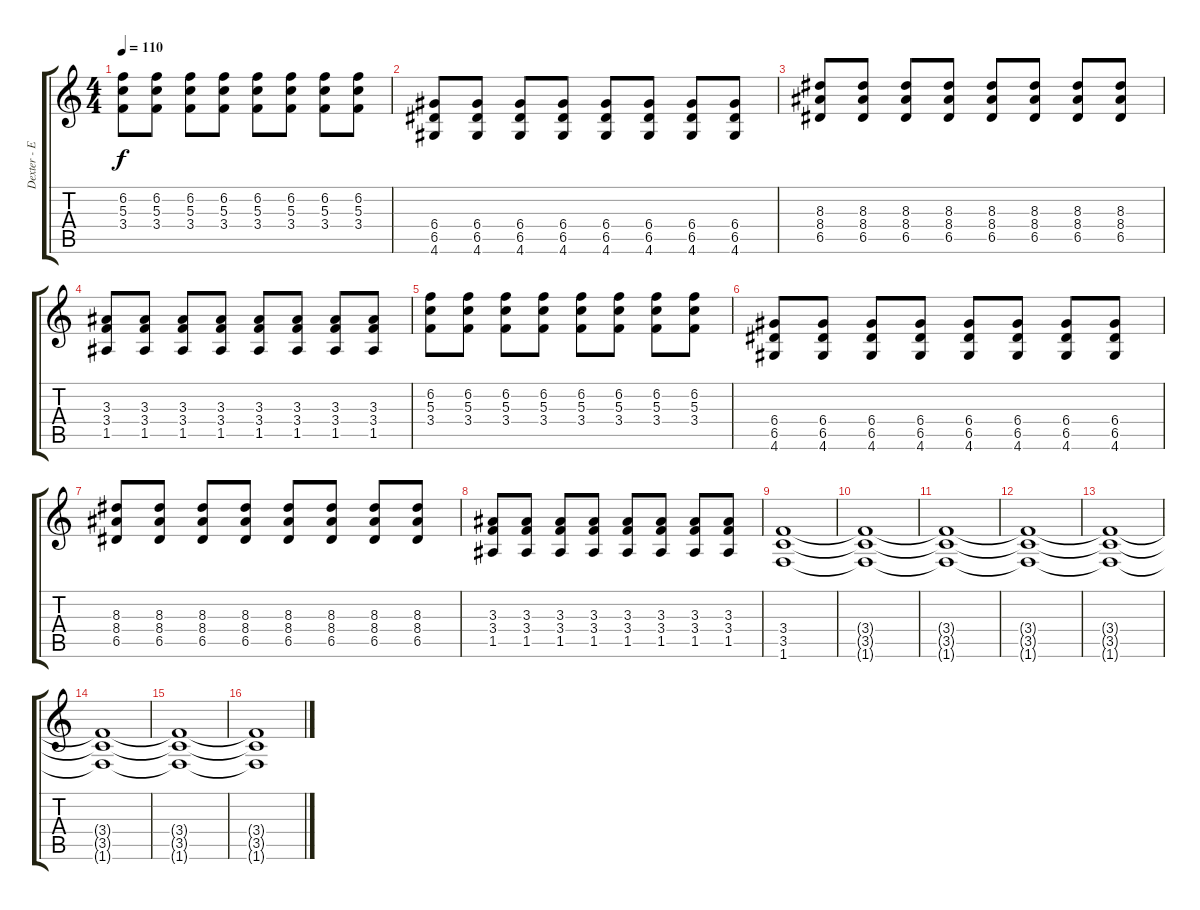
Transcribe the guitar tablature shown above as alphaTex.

\track ("Dexter - El. Gtr (Overdr)" "Dexter - E") {instrument overdrivenguitar}
\staff {score tabs}
\tuning (E4 B3 G3 D3 A2 E2) {hide}
\ts (4 4)
\tempo 110
\clef g2
\ks c
(6.2 5.3 3.4).8{dy f} (6.2 5.3 3.4).8 (6.2 5.3 3.4).8 (6.2 5.3 3.4).8 (6.2 5.3 3.4).8 (6.2 5.3 3.4).8 (6.2 5.3 3.4).8 (6.2 5.3 3.4).8 |
(6.4 6.5 4.6).8 (6.4 6.5 4.6).8 (6.4 6.5 4.6).8 (6.4 6.5 4.6).8 (6.4 6.5 4.6).8 (6.4 6.5 4.6).8 (6.4 6.5 4.6).8 (6.4 6.5 4.6).8 |
(8.3 8.4 6.5).8 (8.3 8.4 6.5).8 (8.3 8.4 6.5).8 (8.3 8.4 6.5).8 (8.3 8.4 6.5).8 (8.3 8.4 6.5).8 (8.3 8.4 6.5).8 (8.3 8.4 6.5).8 |
(3.3 3.4 1.5).8 (3.3 3.4 1.5).8 (3.3 3.4 1.5).8 (3.3 3.4 1.5).8 (3.3 3.4 1.5).8 (3.3 3.4 1.5).8 (3.3 3.4 1.5).8 (3.3 3.4 1.5).8 |
(6.2 5.3 3.4).8 (6.2 5.3 3.4).8 (6.2 5.3 3.4).8 (6.2 5.3 3.4).8 (6.2 5.3 3.4).8 (6.2 5.3 3.4).8 (6.2 5.3 3.4).8 (6.2 5.3 3.4).8 |
(6.4 6.5 4.6).8 (6.4 6.5 4.6).8 (6.4 6.5 4.6).8 (6.4 6.5 4.6).8 (6.4 6.5 4.6).8 (6.4 6.5 4.6).8 (6.4 6.5 4.6).8 (6.4 6.5 4.6).8 |
(8.3 8.4 6.5).8 (8.3 8.4 6.5).8 (8.3 8.4 6.5).8 (8.3 8.4 6.5).8 (8.3 8.4 6.5).8 (8.3 8.4 6.5).8 (8.3 8.4 6.5).8 (8.3 8.4 6.5).8 |
(3.3 3.4 1.5).8 (3.3 3.4 1.5).8 (3.3 3.4 1.5).8 (3.3 3.4 1.5).8 (3.3 3.4 1.5).8 (3.3 3.4 1.5).8 (3.3 3.4 1.5).8 (3.3 3.4 1.5).8 |
(3.4 3.5 1.6).1 |
(3.4{t} 3.5{t} 1.6{t}).1 |
(3.4{t} 3.5{t} 1.6{t}).1 |
(3.4{t} 3.5{t} 1.6{t}).1 |
(3.4{t} 3.5{t} 1.6{t}).1 |
(3.4{t} 3.5{t} 1.6{t}).1 |
(3.4{t} 3.5{t} 1.6{t}).1 |
(3.4{t} 3.5{t} 1.6{t}).1
